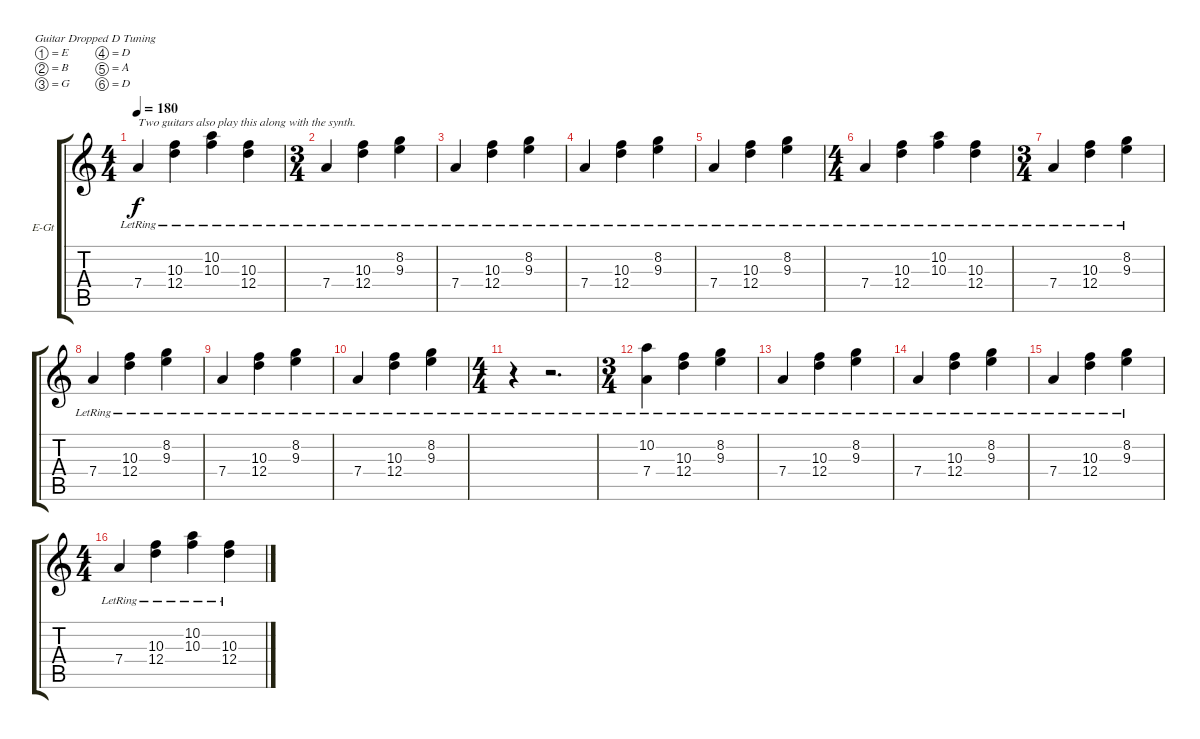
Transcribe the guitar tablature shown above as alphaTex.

\bracketExtendMode groupsimilarinstruments
\firstSystemTrackNameOrientation horizontal
\otherSystemsTrackNameOrientation horizontal
\track ("Extra Guitar" "E-Gt") {instrument distortionguitar}
\staff {score tabs}
\tuning (E4 B3 G3 D3 A2 D2)
\ts (4 4)
\beaming (8 2 2 2 2)
\tempo 180
\clef g2
\ks c
7.4{lr}.4{txt "Two guitars also play this along with the synth." dy f} (10.3{lr} 12.4{lr}).4 (10.2{lr} 10.3{lr}).4 (10.3{lr} 12.4{lr}).4 |
\ts (3 4)
\beaming (8 2 2 2)
7.4{lr}.4 (10.3{lr} 12.4{lr}).4 (8.2{lr} 9.3{lr}).4 |
7.4{lr}.4 (10.3{lr} 12.4{lr}).4 (8.2{lr} 9.3{lr}).4 |
7.4{lr}.4 (10.3{lr} 12.4{lr}).4 (8.2{lr} 9.3{lr}).4 |
7.4{lr}.4 (10.3{lr} 12.4{lr}).4 (8.2{lr} 9.3{lr}).4 |
\ts (4 4)
\beaming (8 2 2 2 2)
7.4{lr}.4 (10.3{lr} 12.4{lr}).4 (10.2{lr} 10.3{lr}).4 (10.3{lr} 12.4{lr}).4 |
\ts (3 4)
\beaming (8 2 2 2)
7.4{lr}.4 (10.3{lr} 12.4{lr}).4 (8.2{lr} 9.3{lr}).4 |
7.4{lr}.4 (10.3{lr} 12.4{lr}).4 (8.2{lr} 9.3{lr}).4 |
7.4{lr}.4 (10.3{lr} 12.4{lr}).4 (8.2{lr} 9.3{lr}).4 |
7.4{lr}.4 (10.3{lr} 12.4{lr}).4 (8.2{lr} 9.3{lr}).4 |
\ts (4 4)
\beaming (8 2 2 2 2)
r.4 r.2{d} |
\ts (3 4)
\beaming (8 2 2 2)
(10.2{lr} 7.4{lr}).4 (10.3{lr} 12.4{lr}).4 (8.2{lr} 9.3{lr}).4 |
7.4{lr}.4 (10.3{lr} 12.4{lr}).4 (8.2{lr} 9.3{lr}).4 |
7.4{lr}.4 (10.3{lr} 12.4{lr}).4 (8.2{lr} 9.3{lr}).4 |
7.4{lr}.4 (10.3{lr} 12.4{lr}).4 (8.2{lr} 9.3{lr}).4 |
\ts (4 4)
\beaming (8 2 2 2 2)
7.4{lr}.4 (10.3{lr} 12.4{lr}).4 (10.2{lr} 10.3{lr}).4 (10.3{lr} 12.4{lr}).4
